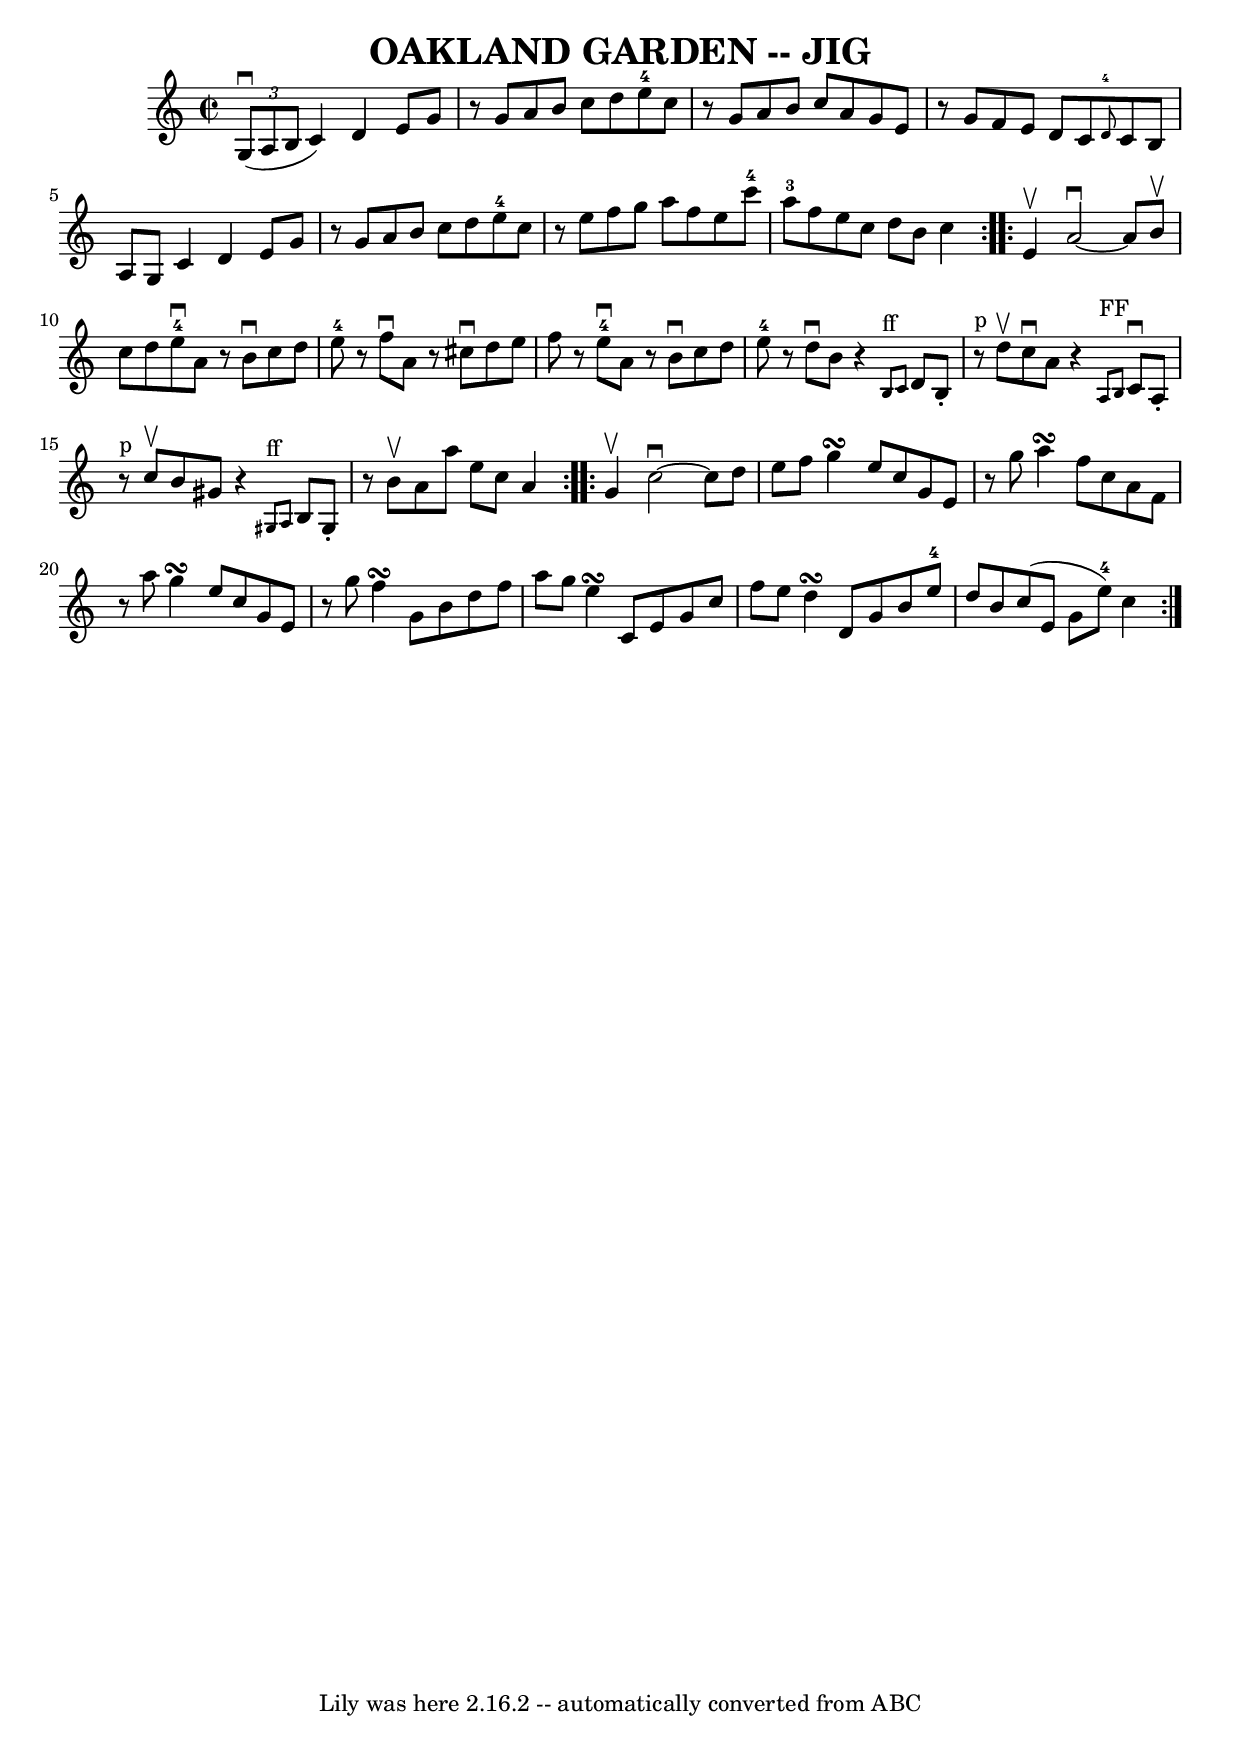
\version "2.7.40"
\include "Mammoth.ily"
\header {
	%% book = "Ryan's Mammoth Collection of Fiddle Tunes"
	crossRefNumber = "1"
	footnotes = ""
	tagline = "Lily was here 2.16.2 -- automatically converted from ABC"
	title = "OAKLAND GARDEN -- JIG"
}
voicedefault =  {


\repeat volta 2 {
\override Staff.TimeSignature #'style = #'C
 \time 2/2 
\key c \major   \times 2/3 { g8 (^\downbow a8 b8  }       
|
 c'4) d'4 e'8 g'8    r8 g'8    |
 a'8 b'8    
c''8 d''8 e''8-4 c''8    r8 g'8    |
 a'8 b'8 c''8   
 a'8 g'8 e'8    r8 g'8    |
 f'8 e'8 d'8 c'8    
\grace { d'8-4 } c'8 b8 a8 g8        |
 c'4 d'4    
e'8 g'8    r8 g'8    |
 a'8 b'8 c''8 d''8 e''8-4   
c''8    r8 e''8    |
 f''8 g''8 a''8 f''8 e''8 c'''8 
-4 a''8-3 f''8    |
 e''8 c''8 d''8 b'8 c''4    }  
   \repeat volta 2 { e'4^\upbow       |
 a'2^\downbow  ~ a'8    
b'8^\upbow c''8 d''8    |
 e''8-4^\downbow a'8    r8 b'8 
^\downbow c''8 d''8 e''8-4   r8   |
 f''8^\downbow a'8    
r8 cis''8^\downbow d''8 e''8 f''8    r8   |
 e''8 
-4^\downbow a'8    r8 b'8^\downbow c''8 d''8 e''8-4   r8       
|
 d''8^\downbow b'8    r4   \grace { b8^"ff" c'8  } d'8    
b8 -.     r8^"p" d''8^\upbow   |
 c''8^\downbow a'8    r4   
\grace { a8^"FF" b8  } c'8^\downbow a8 -.     r8^"p" c''8^\upbow   
    |
 b'8 gis'8    r4   \grace { gis8^"ff" a8  } b8 gis8 
-.   r8 b'8^\upbow   |
 a'8 a''8 e''8 c''8 a'4    }     
\repeat volta 2 { g'4^\upbow       |
 c''2^\downbow  ~ c''8    
d''8 e''8 f''8    |
 g''4\turn e''8 c''8 g'8 e'8    
r8 g''8    |
 a''4\turn f''8 c''8 a'8 f'8    r8 a''8    
|
 g''4\turn e''8 c''8 g'8 e'8    r8 g''8        |
   
f''4\turn g'8 b'8 d''8 f''8 a''8 g''8    |
 e''4 
\turn c'8 e'8 g'8 c''8 f''8 e''8    |
 d''4\turn    
d'8 g'8 b'8 e''8-4 d''8 b'8    |
 c''8 (e'8 g'8  
 e''8-4) c''4    }   
}

\score{
    <<

	\context Staff="default"
	{
	    \voicedefault 
	}

    >>
	\layout {
	}
	\midi {}
}
